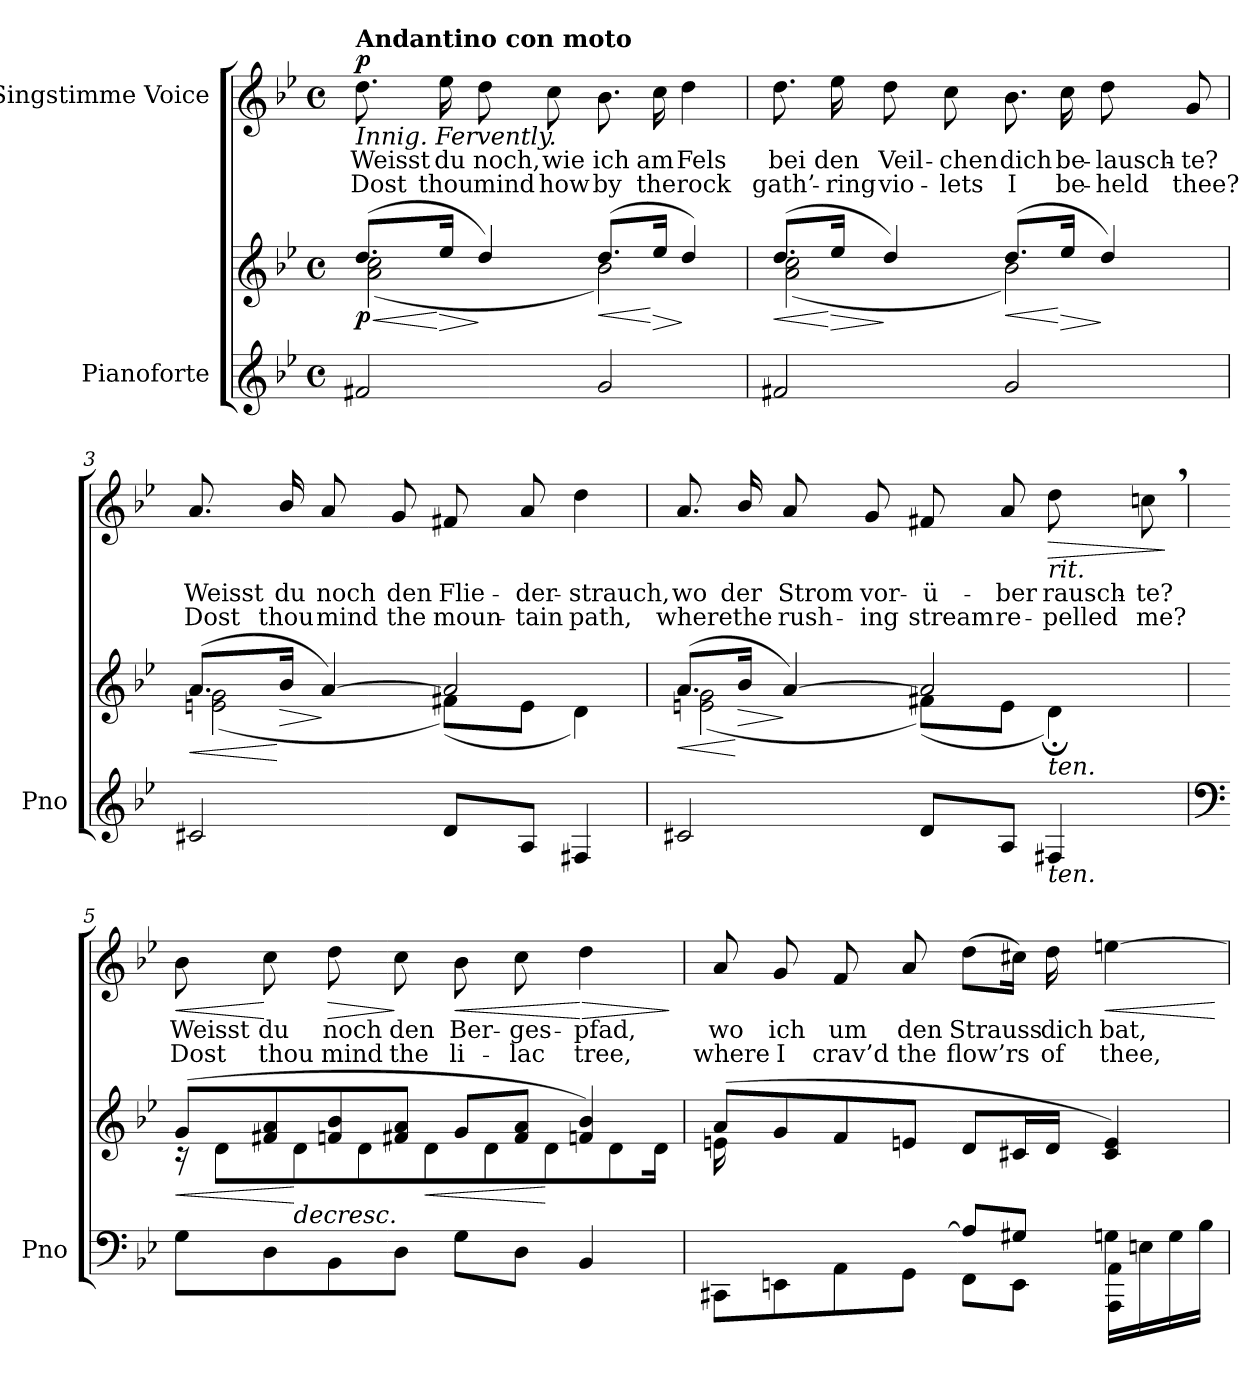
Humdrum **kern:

**kern	**kern	**dynam	**kern	**text	**text	**dynam
*part2	*part2	*part2	*part1	*part1	*part1	*part1
*staff3	*staff2	*staff2/3	*staff1	*staff1	*staff1	*staff1
*I"Pianoforte	*	*	*I"Singstimme Voice	*	*	*
*I'Pno	*	*	*	*	*	*
*clefG2	*clefG2	*	*clefG2	*	*	*
*k[b-e-]	*k[b-e-]	*	*k[b-e-]	*	*	*
*M4/4	*M4/4	*	*M4/4	*	*	*
*met(c)	*met(c)	*	*met(c)	*	*	*
=1	=1	=1	=1	=1	=1	=1
!	!	!	!LO:TX:a:B:t=Andantino con moto	!	!	!
!	!	!	!LO:TX:b:i:t=Innig.  Fervently.	!	!	!
!	!	!LO:HP:b	!	!LO:LY:b	!LO:LY:b	!
*	*^	*	*	*	*	*
!	!	!	!LO:DY:n=1:b	!	!	!	!LO:DY:a
2f#X/	(8.dd/L	(2a\ 2cc\	< p	8.dd\	Weisst	Dost	p
!	!	!	!LO:HP:n=1:b	!	!LO:LY:b	!LO:LY:b	!
.	16ee-/Jk	.	[ >	16ee-\	du	thou	.
!	!	!	!	!	!LO:LY:b	!LO:LY:b	!
.	4dd/)	.	]	8dd\	noch,	mind	.
!	!	!	!	!	!LO:LY:b	!LO:LY:b	!
.	.	.	.	8cc\	wie	how	.
!	!	!	!LO:HP:b	!	!LO:LY:b	!LO:LY:b	!
2g/	(8.dd/L	2b-\)	<	8.b-\	ich	by	.
!	!	!	!LO:HP:n=1:b	!	!LO:LY:b	!LO:LY:b	!
.	16ee-/Jk	.	[ >	16cc\	am	the	.
!	!	!	!	!	!LO:LY:b	!LO:LY:b	!
.	4dd/)	.	]	4dd\	Fels	rock	.
=2	=2	=2	=2	=2	=2	=2	=2
!	!	!	!LO:HP:b	!	!LO:LY:b	!LO:LY:b	!
2f#X/	(8.dd/L	(2a\ 2cc\	<	8.dd\	bei	gath’-	.
!	!	!	!LO:HP:n=1:b	!	!LO:LY:b	!LO:LY:b	!
.	16ee-/Jk	.	[ >	16ee-\	den	-ring	.
!	!	!	!	!	!LO:LY:b	!LO:LY:b	!
.	4dd/)	.	]	8dd\	Veil-	vio-	.
!	!	!	!	!	!LO:LY:b	!LO:LY:b	!
.	.	.	.	8cc\	-chen	-lets	.
!	!	!	!LO:HP:b	!	!LO:LY:b	!LO:LY:b	!
2g/	(8.dd/L	2b-\)	<	8.b-\	dich	I	.
!	!	!	!LO:HP:n=1:b	!	!LO:LY:b	!LO:LY:b	!
.	16ee-/Jk	.	[ >	16cc\	be-	be-	.
!	!	!	!	!	!LO:LY:b	!LO:LY:b	!
.	4dd/)	.	]	8dd\	-lausch-	-held	.
!	!	!	!	!	!LO:LY:b	!LO:LY:b	!
.	.	.	.	8g/	-te?	thee?	.
!!LO:LB:g=z
=3	=3	=3	=3	=3	=3	=3	=3
!	!	!	!LO:HP:b	!	!LO:LY:b	!LO:LY:b	!
2c#X/	(8.a/L	(2en\ 2g\	<	8.a/	Weisst	Dost	.
!	!	!	!LO:HP:n=1:b	!	!LO:LY:b	!LO:LY:b	!
.	16b-/Jk	.	[ >	16b-/	du	thou	.
!	!	!	!	!	!LO:LY:b	!LO:LY:b	!
.	[4a/)	.	]	8a/	noch	mind	.
!	!	!	!	!	!LO:LY:b	!LO:LY:b	!
.	.	.	.	8g/	den	the	.
!	!	!	!	!	!LO:LY:b	!LO:LY:b	!
8d/L	2a/]	(8f#X\L)	.	8f#X/	Flie-	moun-	.
!	!	!	!	!	!LO:LY:b	!LO:LY:b	!
8A/J	.	8e\J	.	8a/	-der-	-tain	.
!	!	!	!	!	!LO:LY:b	!LO:LY:b	!
4F#X/	.	4d\)	.	4dd\	-strauch,	path,	.
=4	=4	=4	=4	=4	=4	=4	=4
!	!	!	!LO:HP:b	!	!LO:LY:b	!LO:LY:b	!
2c#X/	(8.a/L	(2en\ 2g\	<	8.a/	wo	where	.
!	!	!	!LO:HP:n=1:b	!	!LO:LY:b	!LO:LY:b	!
.	16b-/Jk	.	[ >	16b-/	der	the	.
!	!	!	!	!	!LO:LY:b	!LO:LY:b	!
.	[4a/)	.	]	8a/	Strom	rush-	.
!	!	!	!	!	!LO:LY:b	!LO:LY:b	!
.	.	.	.	8g/	vor-	-ing	.
!	!	!	!	!	!LO:LY:b	!LO:LY:b	!
8d/L	2a/]	(8f#X\L)	.	8f#X/	-ü-	stream	.
!	!	!	!	!	!LO:LY:b	!LO:LY:b	!
8A/J	.	8e\J	.	8a/	-ber	re-	.
!	!	!	!	!LO:TX:b:i:t=rit.	!	!	!
!	!	!LO:TX:b:i:t=ten.	!	!	!	!	!
!LO:TX:b:i:t=ten.	!	!	!	!	!	!	!
!	!	!	!	!	!LO:LY:b	!LO:LY:b	!LO:HP:b
4F#X/	.	4d;<\)	.	8dd\	rausch-	-pelled	>
!	!	!	!	!	!LO:LY:b	!LO:LY:b	!
.	.	.	.	8ccn,\	-te?	me?	.
*	*v	*v	*	*	*	*	*
.	.	.	.	.	.	]
=5	=5	=5	=5	=5	=5	=5
*clefF4	*	*	*	*	*	*
!	!	!LO:HP:b	!	!LO:LY:b	!LO:LY:b	!LO:HP:b
*	*^	*	*	*	*	*
8G\L	(8g/L	16r	<	8b-\	Weisst	Dost	<
.	.	8d\L	.	.	.	.	.
!	!	!	!	!	!LO:LY:b	!LO:LY:b	!
8D\	8f#X/ 8a/	.	.	8cc\	du	thou	[
!	!	!	!LO:HP:n=1:b	!	!	!	!
.	.	8d\	[ >	.	.	.	.
!	!	!	!	!	!LO:LY:b	!LO:LY:b	!LO:HP:b
8BB-\	8fn/ 8b-/	.	.	8dd\	noch	mind	>
.	.	8d\	.	.	.	.	.
!	!	!	!	!	!LO:LY:b	!LO:LY:b	!
8D\J	8f#X/ 8a/J	.	.	8cc\	den	the	]
!	!	!	!LO:HP:b	!	!	!	!
.	.	8d\	<	.	.	.	.
!	!	!	!	!	!LO:LY:b	!LO:LY:b	!LO:HP:b
8G\L	8g/L	.	.	8b-\	Ber-	li-	<
.	.	8d\	.	.	.	.	.
!	!	!	!	!	!LO:LY:b	!LO:LY:b	!
8D\J	8f#/ 8a/J	.	.	8cc\	-ges-	-lac	.
.	.	8d\	[	.	.	.	.
!	!	!	!	!	!LO:LY:b	!LO:LY:b	!LO:HP:n=1:b
4BB-/	4fn/ 4b-/)	.	.	4dd\	-pfad,	tree,	[ >
.	.	8d\	.	.	.	.	.
.	.	16d\Jk	.	.	.	.	.
*	*v	*v	*	*	*	*	*
.	.	.	.	.	.	]
!!LO:LB:g=z
=6	=6	=6	=6	=6	=6	=6
*^	*^	*	*	*	*	*
!	!	!	!	!	!	!LO:LY:b	!LO:LY:b	!
16ryy	8CC#X\L	(8a/L	16en\KL	.	8a/	wo	where	.
8A/	.	.	2...ryy	.	.	.	.	.
!	!	!	!	!	!	!LO:LY:b	!LO:LY:b	!
.	8EEn\	8g/	.	.	8g/	ich	I	.
8A/	.	.	.	.	.	.	.	.
!	!	!	!	!	!	!LO:LY:b	!LO:LY:b	!
.	8AA\	8f/	.	.	8f/	um	crav’d	.
8A/	.	.	.	.	.	.	.	.
!	!	!	!	!	!	!LO:LY:b	!LO:LY:b	!
.	8GG\J	8en/J	.	.	8a/	den	the	.
[16A/Jk	.	.	.	.	.	.	.	.
!	!	!	!	!	!	!LO:LY:b	!LO:LY:b	!
8A/L]	8FF\L	8d/L	.	.	(8dd\L	Strauss	flow’rs	.
8G#X/J	8EE\J	16c#X/L	.	.	16cc#X\Jk)	.	.	.
!	!	!	!	!	!	!LO:LY:b	!LO:LY:b	!
.	.	16d/JJ	.	.	16dd\	dich	of	.
!	!	!	!	!	!	!LO:LY:b	!LO:LY:b	!LO:HP:b
4Gn\	16AAA\ 16AA\LL	4c#/ 4e/)	.	]	[4een\	bat,	thee,	<
.	16En\	.	.	.	.	.	.	.
.	16G\	.	.	.	.	.	.	.
.	16B-\JJ	.	.	.	.	.	.	.
*v	*v	*	*	*	*	*	*	*
*	*v	*v	*	*	*	*	*
.	.	.	.	.	.	[
=	=	=	=	=	=	=
*-	*-	*-	*-	*-	*-	*-
